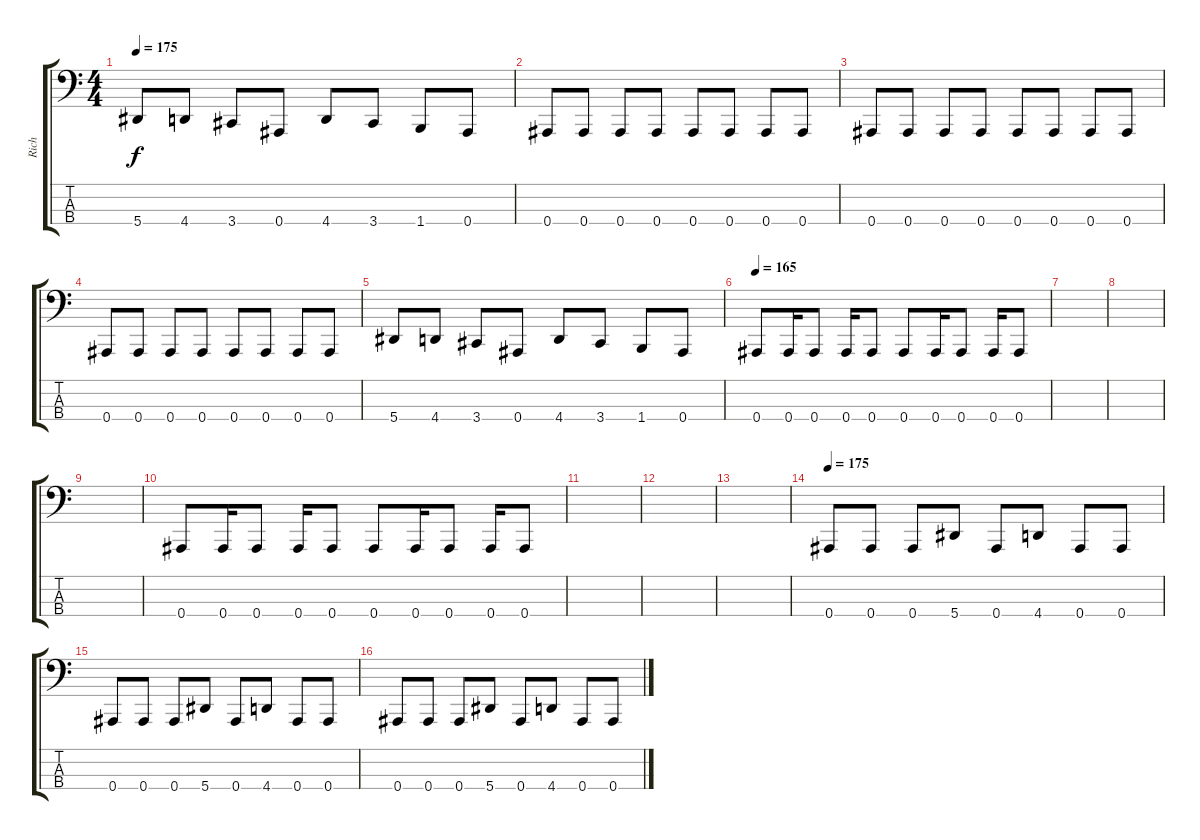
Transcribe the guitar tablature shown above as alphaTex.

\track ("Rich" "Rich") {instrument electricbasspick}
\staff {score tabs}
\tuning (Eb2 Bb1 F1 Bb0) {hide}
\ts (4 4)
\tempo 175
\clef f4
\ks c
5.4.8{dy f} 4.4.8 3.4.8 0.4.8 4.4.8 3.4.8 1.4.8 0.4.8 |
0.4.8 0.4.8 0.4.8 0.4.8 0.4.8 0.4.8 0.4.8 0.4.8 |
0.4.8 0.4.8 0.4.8 0.4.8 0.4.8 0.4.8 0.4.8 0.4.8 |
0.4.8 0.4.8 0.4.8 0.4.8 0.4.8 0.4.8 0.4.8 0.4.8 |
5.4.8 4.4.8 3.4.8 0.4.8 4.4.8 3.4.8 1.4.8 0.4.8 |
\tempo 165
0.4.8 0.4.16 0.4.8 0.4.16 0.4.8 0.4.8 0.4.16 0.4.8 0.4.16 0.4.8 |
|
|
|
0.4.8 0.4.16 0.4.8 0.4.16 0.4.8 0.4.8 0.4.16 0.4.8 0.4.16 0.4.8 |
|
|
|
\tempo 175
0.4.8 0.4.8 0.4.8 5.4.8 0.4.8 4.4.8 0.4.8 0.4.8 |
0.4.8 0.4.8 0.4.8 5.4.8 0.4.8 4.4.8 0.4.8 0.4.8 |
0.4.8 0.4.8 0.4.8 5.4.8 0.4.8 4.4.8 0.4.8 0.4.8
